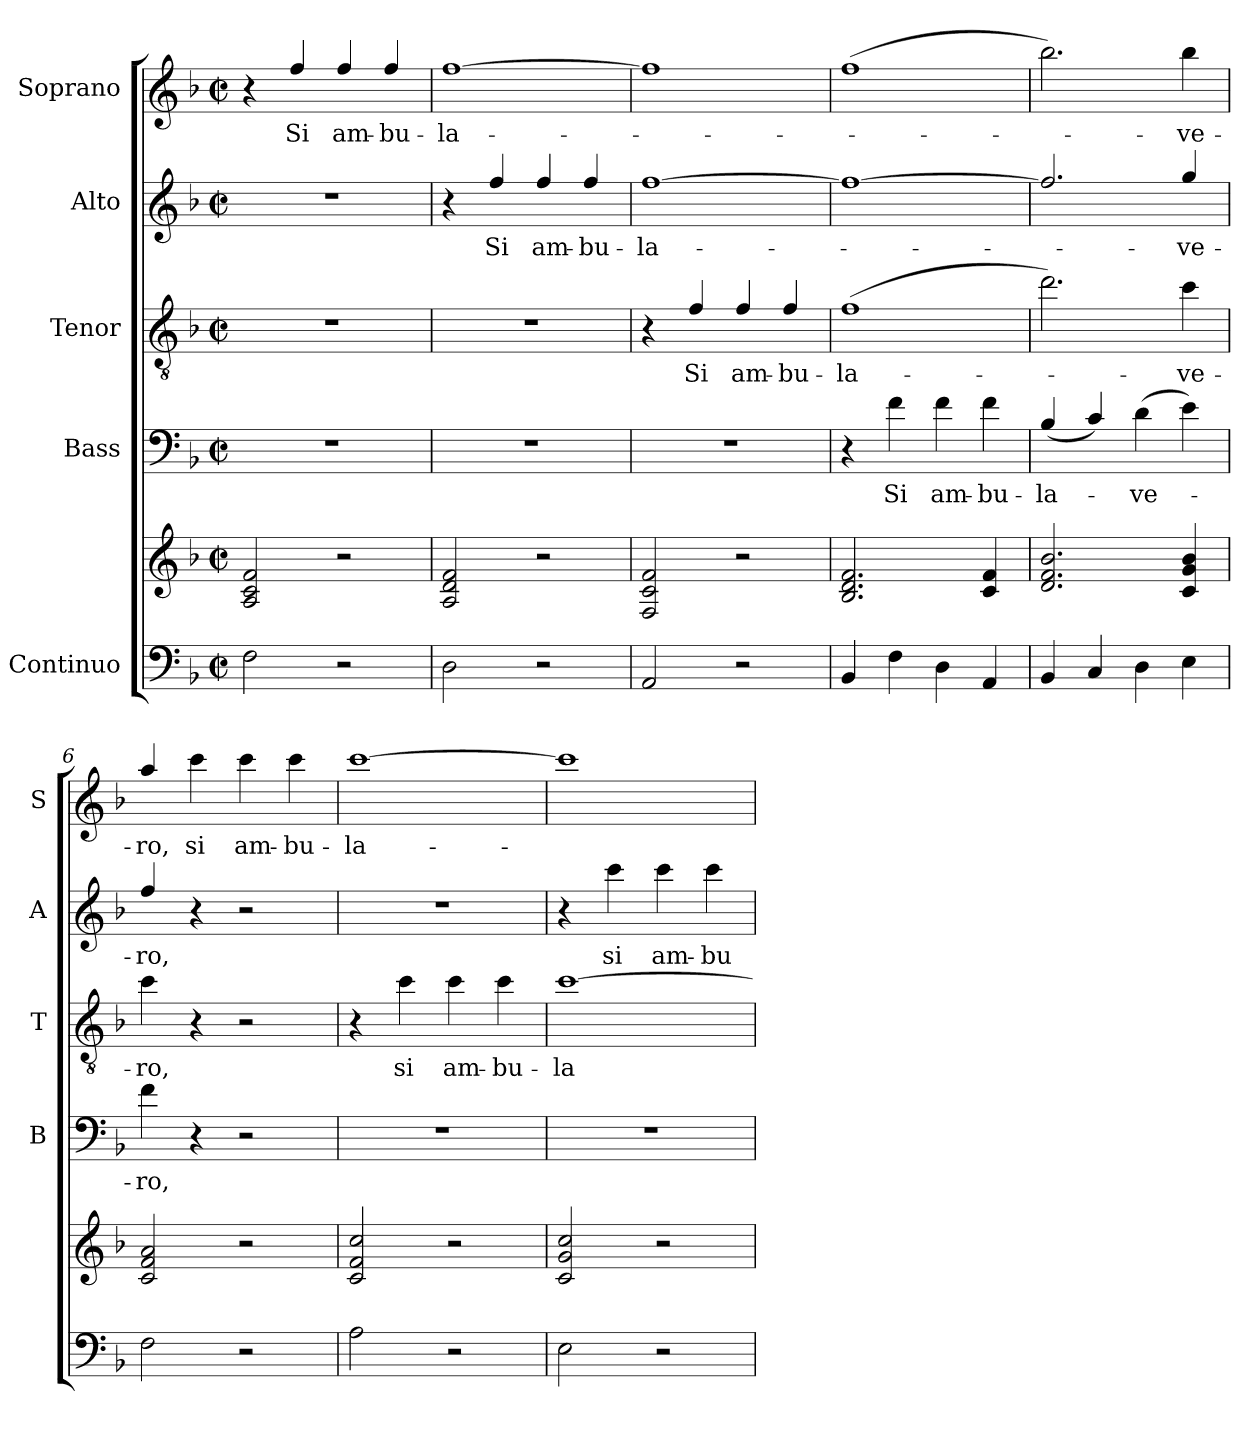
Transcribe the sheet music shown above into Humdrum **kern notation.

**kern	**kern	**kern	**text	**kern	**text	**kern	**text	**kern	**text
*part5	*part5	*part4	*part4	*part3	*part3	*part2	*part2	*part1	*part1
*staff6	*staff5	*staff4	*staff4	*staff3	*staff3	*staff2	*staff2	*staff1	*staff1
*I"Continuo	*	*I"Bass	*	*I"Tenor	*	*I"Alto	*	*I"Soprano	*
*	*	*I'B	*	*I'T	*	*I'A	*	*I'S	*
*clefF4	*clefG2	*clefF4	*	*clefGv2	*	*clefG2	*	*clefG2	*
*	*	*ITrd7c12	*	*ITrd7c12	*	*ITrd7c12	*	*ITrd7c12	*
*k[b-]	*k[b-]	*k[b-]	*	*k[b-]	*	*k[b-]	*	*k[b-]	*
*F:	*F:	*F:	*	*F:	*	*F:	*	*F:	*
*M2/2	*M2/2	*M2/2	*	*M2/2	*	*M2/2	*	*M2/2	*
*met(c|)	*met(c|)	*met(c|)	*	*met(c|)	*	*met(c|)	*	*met(c|)	*
=1	=1	=1	=1	=1	=1	=1	=1	=1	=1
2F\	2A!/ 2c!/ 2f!/	1r	.	1r	.	1r	.	4r	.
!	!	!	!	!	!	!	!	!	!LO:LY:b
.	.	.	.	.	.	.	.	4f/	Si
!	!	!	!	!	!	!	!	!	!LO:LY:b
2r	2r	.	.	.	.	.	.	4f/	am-
!	!	!	!	!	!	!	!	!	!LO:LY:b
.	.	.	.	.	.	.	.	4f/	-bu-
=2	=2	=2	=2	=2	=2	=2	=2	=2	=2
!	!	!	!	!	!	!	!	!	!LO:LY:b
2D\	2A!/ 2d!/ 2f!/	1r	.	1r	.	4r	.	[1f	-la-
!	!	!	!	!	!	!	!LO:LY:b	!	!
.	.	.	.	.	.	4f/	Si	.	.
!	!	!	!	!	!	!	!LO:LY:b	!	!
2r	2r	.	.	.	.	4f/	am-	.	.
!	!	!	!	!	!	!	!LO:LY:b	!	!
.	.	.	.	.	.	4f/	-bu-	.	.
=3	=3	=3	=3	=3	=3	=3	=3	=3	=3
!	!	!	!	!	!	!	!LO:LY:b	!	!
2AA/	2F!/ 2c!/ 2f!/	1r	.	4r	.	[1f	-la-	1f]	.
!	!	!	!	!	!LO:LY:b	!	!	!	!
.	.	.	.	4F/	Si	.	.	.	.
!	!	!	!	!	!LO:LY:b	!	!	!	!
2r	2r	.	.	4F/	am-	.	.	.	.
!	!	!	!	!	!LO:LY:b	!	!	!	!
.	.	.	.	4F/	-bu-	.	.	.	.
=4	=4	=4	=4	=4	=4	=4	=4	=4	=4
!	!	!	!	!	!LO:LY:b	!	!	!	!
4BB-/	2.B-!/ 2.d!/ 2.f!/	4r	.	(>1F	-la-	1f_	.	(>1f	.
!	!	!	!LO:LY:b	!	!	!	!	!	!
4F\	.	4F\	Si	.	.	.	.	.	.
!	!	!	!LO:LY:b	!	!	!	!	!	!
4D\	.	4F\	am-	.	.	.	.	.	.
!	!	!	!LO:LY:b	!	!	!	!	!	!
4AA/	4c!/ 4f!/	4F\	-bu-	.	.	.	.	.	.
=5	=5	=5	=5	=5	=5	=5	=5	=5	=5
!	!	!	!LO:LY:b	!	!	!	!	!	!
4BB-/	2.d!/ 2.f!/ 2.b-!/	(<4BB-/	-la-	2.d\)	.	2.f/]	.	2.b-\)	.
4C/	.	4C/)	.	.	.	.	.	.	.
!	!	!	!LO:LY:b	!	!	!	!	!	!
4D\	.	(>4D\	-ve-	.	.	.	.	.	.
!	!	!	!	!	!LO:LY:b	!	!	!	!
!	!	!	!	!	!	!	!LO:LY:b	!	!
!	!	!	!	!	!	!	!	!	!LO:LY:b
4E\	4c!/ 4g!/ 4b-!/	4E\)	.	4c\	-ve-	4g/	-ve-	4b-\	-ve-
=6	=6	=6	=6	=6	=6	=6	=6	=6	=6
!	!	!	!LO:LY:b	!	!	!	!	!	!
!	!	!	!	!	!LO:LY:b	!	!	!	!
!	!	!	!	!	!	!	!LO:LY:b	!	!
!	!	!	!	!	!	!	!	!	!LO:LY:b
2F\	2c!/ 2f!/ 2a!/	4F\	-ro,	4c\	-ro,	4f/	-ro,	4a/	-ro,
!	!	!	!	!	!	!	!	!	!LO:LY:b
.	.	4r	.	4r	.	4r	.	4cc\	si
!	!	!	!	!	!	!	!	!	!LO:LY:b
2r	2r	2r	.	2r	.	2r	.	4cc\	am-
!	!	!	!	!	!	!	!	!	!LO:LY:b
.	.	.	.	.	.	.	.	4cc\	-bu-
=7	=7	=7	=7	=7	=7	=7	=7	=7	=7
!	!	!	!	!	!	!	!	!	!LO:LY:b
2A\	2c!/ 2f!/ 2cc!/	1r	.	4r	.	1r	.	[1cc	-la-
!	!	!	!	!	!LO:LY:b	!	!	!	!
.	.	.	.	4c\	si	.	.	.	.
!	!	!	!	!	!LO:LY:b	!	!	!	!
2r	2r	.	.	4c\	am-	.	.	.	.
!	!	!	!	!	!LO:LY:b	!	!	!	!
.	.	.	.	4c\	-bu-	.	.	.	.
!!LO:LB:g=z
=8	=8	=8	=8	=8	=8	=8	=8	=8	=8
!	!	!	!	!	!LO:LY:b	!	!	!	!
2E\	2c!/ 2g!/ 2cc!/	1r	.	[1c	-la-	4r	.	1cc]	.
!	!	!	!	!	!	!	!LO:LY:b	!	!
.	.	.	.	.	.	4cc\	si	.	.
!	!	!	!	!	!	!	!LO:LY:b	!	!
2r	2r	.	.	.	.	4cc\	am-	.	.
!	!	!	!	!	!	!	!LO:LY:b	!	!
.	.	.	.	.	.	4cc\	-bu-	.	.
=	=	=	=	=	=	=	=	=	=
*-	*-	*-	*-	*-	*-	*-	*-	*-	*-
